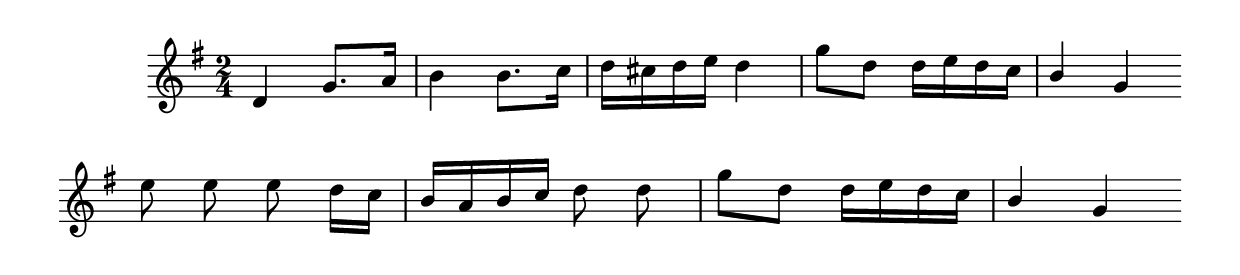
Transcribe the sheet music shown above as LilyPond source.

\version "2.8.8"

\paper{
  printallheaders = ##t
  ragged-last-bottom = ##t
  ragged-bottom = ##f
  head-separation = #1
  page-top-space = #1
}



trackAchannelA = \relative c {
 
  \time 2/4 

  \key g \major

  \bar "|:"

  % 1
  d'4 g8. a16 |
  % 2
  b4 b8. c16 |
  % 3
  d16 cis d e d4 |
  % 4
  g8 d d16 e d c |
  % 5
  \stemUp b4 \stemNeutral g \bar ":|"
\break
  % 6
  e'8\noBeam e\noBeam e\noBeam d16 c |
  % 7
  \stemUp b16 a b c \stemNeutral d8\noBeam d\noBeam |
  % 8
  g8 d d16 e d c |
  % 9
  \stemUp b4 g \bar ":|"
% \break
}

trackA = <<
  \context Voice = channelA \trackAchannelA
>>

\score {
  <<
    \context Staff=trackA \trackA
  >>

  \header {
    title = \markup \center-align { "THE FURRY-DANCE TUNE" }
  }

  \midi { \tempo 4 = 120  }

  \layout {
    \context {
      \Score \remove "Bar_number_engraver"
    }
  }
}
